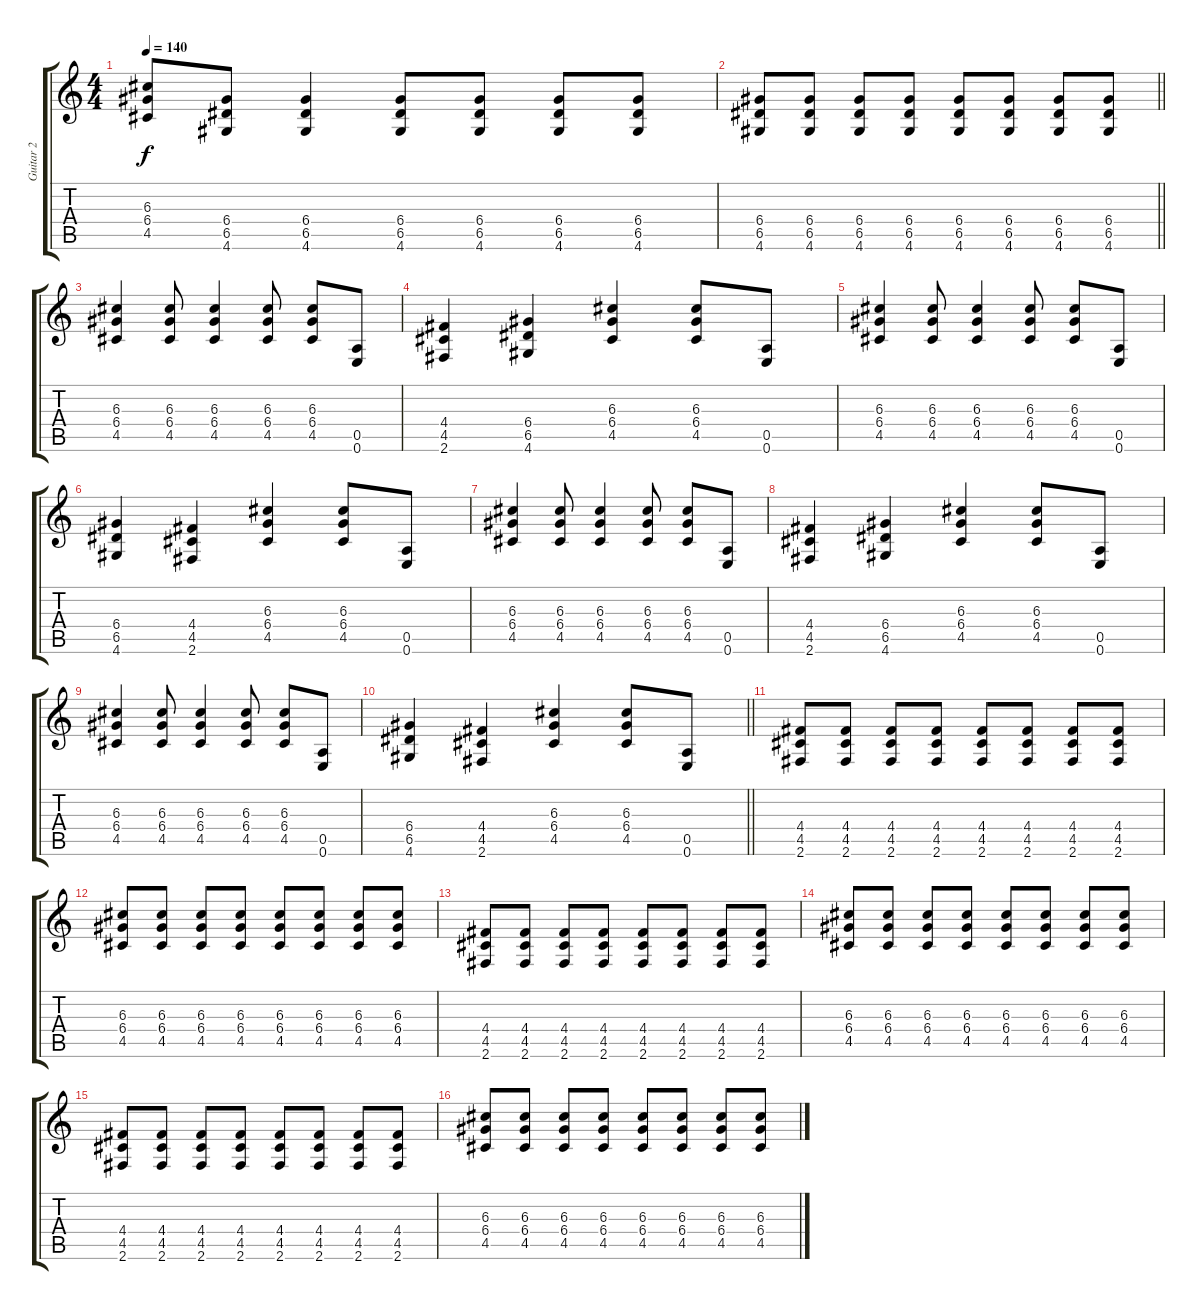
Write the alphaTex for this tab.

\track ("Guitar 2" "Guitar 2") {instrument overdrivenguitar}
\staff {score tabs}
\tuning (E4 B3 G3 D3 A2 E2) {hide}
\ts (4 4)
\tempo 140
\clef g2
\ks c
(6.3{t} 6.4{t} 4.5{t}).8{dy f} (6.4 6.5 4.6).8 (6.4 6.5 4.6).4 (6.4 6.5 4.6).8 (6.4 6.5 4.6).8 (6.4 6.5 4.6).8 (6.4 6.5 4.6).8 |
\barLineRight lightlight
(6.4 6.5 4.6).8 (6.4 6.5 4.6).8 (6.4 6.5 4.6).8 (6.4 6.5 4.6).8 (6.4 6.5 4.6).8 (6.4 6.5 4.6).8 (6.4 6.5 4.6).8 (6.4 6.5 4.6).8 |
(6.3 6.4 4.5).4 (6.3 6.4 4.5).8 (6.3 6.4 4.5).4 (6.3 6.4 4.5).8 (6.3 6.4 4.5).8 (0.5 0.6).8 |
(4.4 4.5 2.6).4 (6.4 6.5 4.6).4 (6.3 6.4 4.5).4 (6.3 6.4 4.5).8 (0.5 0.6).8 |
(6.3 6.4 4.5).4 (6.3 6.4 4.5).8 (6.3 6.4 4.5).4 (6.3 6.4 4.5).8 (6.3 6.4 4.5).8 (0.5 0.6).8 |
(6.4 6.5 4.6).4 (4.4 4.5 2.6).4 (6.3 6.4 4.5).4 (6.3 6.4 4.5).8 (0.5 0.6).8 |
(6.3 6.4 4.5).4 (6.3 6.4 4.5).8 (6.3 6.4 4.5).4 (6.3 6.4 4.5).8 (6.3 6.4 4.5).8 (0.5 0.6).8 |
(4.4 4.5 2.6).4 (6.4 6.5 4.6).4 (6.3 6.4 4.5).4 (6.3 6.4 4.5).8 (0.5 0.6).8 |
(6.3 6.4 4.5).4 (6.3 6.4 4.5).8 (6.3 6.4 4.5).4 (6.3 6.4 4.5).8 (6.3 6.4 4.5).8 (0.5 0.6).8 |
\barLineRight lightlight
(6.4 6.5 4.6).4 (4.4 4.5 2.6).4 (6.3 6.4 4.5).4 (6.3 6.4 4.5).8 (0.5 0.6).8 |
(4.4 4.5 2.6).8{balance 8} (4.4 4.5 2.6).8 (4.4 4.5 2.6).8 (4.4 4.5 2.6).8 (4.4 4.5 2.6).8 (4.4 4.5 2.6).8 (4.4 4.5 2.6).8 (4.4 4.5 2.6).8 |
(6.3 6.4 4.5).8 (6.3 6.4 4.5).8 (6.3 6.4 4.5).8 (6.3 6.4 4.5).8 (6.3 6.4 4.5).8 (6.3 6.4 4.5).8 (6.3 6.4 4.5).8 (6.3 6.4 4.5).8 |
(4.4 4.5 2.6).8 (4.4 4.5 2.6).8 (4.4 4.5 2.6).8 (4.4 4.5 2.6).8 (4.4 4.5 2.6).8 (4.4 4.5 2.6).8 (4.4 4.5 2.6).8 (4.4 4.5 2.6).8 |
(6.3 6.4 4.5).8 (6.3 6.4 4.5).8 (6.3 6.4 4.5).8 (6.3 6.4 4.5).8 (6.3 6.4 4.5).8 (6.3 6.4 4.5).8 (6.3 6.4 4.5).8 (6.3 6.4 4.5).8 |
(4.4 4.5 2.6).8 (4.4 4.5 2.6).8 (4.4 4.5 2.6).8 (4.4 4.5 2.6).8 (4.4 4.5 2.6).8 (4.4 4.5 2.6).8 (4.4 4.5 2.6).8 (4.4 4.5 2.6).8 |
(6.3 6.4 4.5).8 (6.3 6.4 4.5).8 (6.3 6.4 4.5).8 (6.3 6.4 4.5).8 (6.3 6.4 4.5).8 (6.3 6.4 4.5).8 (6.3 6.4 4.5).8 (6.3 6.4 4.5).8
